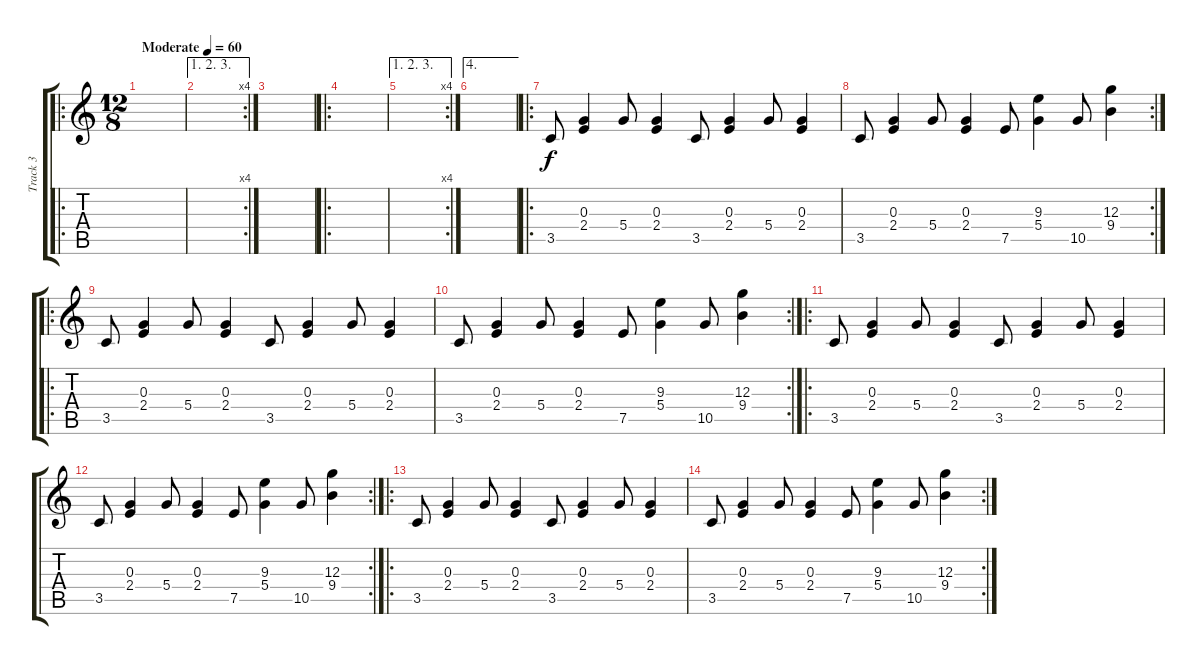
\track ("Track 3" "Track 3") {instrument acousticguitarsteel}
\staff {score tabs}
\tuning (E4 B3 G3 D3 A2 E2) {hide}
\ro
\ts (12 8)
\tempo (60 "Moderate")
\clef g2
\ks c
|
\ae (1 2 3)
\rc 4
|
|
\ro
|
\ae (1 2 3)
\rc 4
|
\ae 4
|
\ro
3.5.8 (0.3 2.4).4 5.4.8 (0.3 2.4).4 3.5.8 (0.3 2.4).4 5.4.8 (0.3 2.4).4 |
\rc 2
3.5.8 (0.3 2.4).4 5.4.8 (0.3 2.4).4 7.5.8 (9.3 5.4).4 10.5.8 (12.3 9.4).4 |
\ro
3.5.8 (0.3 2.4).4 5.4.8 (0.3 2.4).4 3.5.8 (0.3 2.4).4 5.4.8 (0.3 2.4).4 |
\rc 2
3.5.8 (0.3 2.4).4 5.4.8 (0.3 2.4).4 7.5.8 (9.3 5.4).4 10.5.8 (12.3 9.4).4 |
\ro
3.5.8 (0.3 2.4).4 5.4.8 (0.3 2.4).4 3.5.8 (0.3 2.4).4 5.4.8 (0.3 2.4).4 |
\rc 2
3.5.8 (0.3 2.4).4 5.4.8 (0.3 2.4).4 7.5.8 (9.3 5.4).4 10.5.8 (12.3 9.4).4 |
\ro
3.5.8 (0.3 2.4).4 5.4.8 (0.3 2.4).4 3.5.8 (0.3 2.4).4 5.4.8 (0.3 2.4).4 |
\rc 2
3.5.8 (0.3 2.4).4 5.4.8 (0.3 2.4).4 7.5.8 (9.3 5.4).4 10.5.8 (12.3 9.4).4
